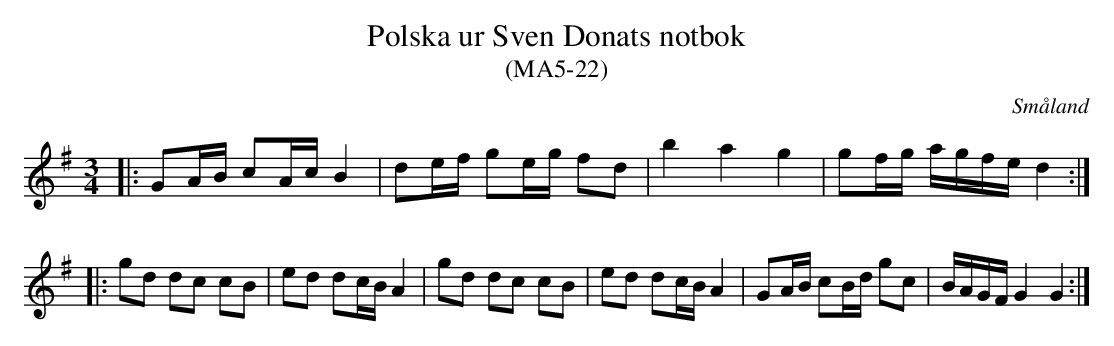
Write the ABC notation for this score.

X:1
T:Polska ur Sven Donats notbok
T:(MA5-22)
O:Småland
M:3/4
L:1/16
K:G
|:G2AB c2Ac B4|d2ef g2eg f2d2|b4 a4 g4|g2fg agfe d4:|
|:g2d2 d2c2 c2B2|e2d2 d2cB A4| g2d2 d2c2 c2B2|e2d2 d2cB A4|G2AB c2Bd g2c2|BAGF G4 G4:|
